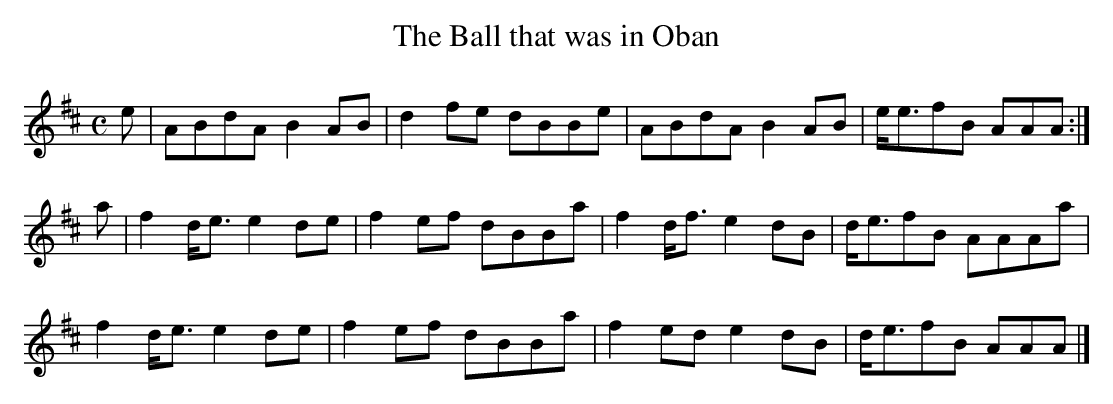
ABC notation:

X:1
T:Ball that was in Oban, The
M:C
L:1/8
K:Amix
e|ABdA B2 AB|d2 fe dBBe|ABdA B2 AB|e<efB AAA:|
a|f2 d<e e2 de|f2 ef dBBa|f2 d<f e2 dB|d<efB AAAa|
f2 d<e e2 de|f2 ef dBBa|f2 ed e2 dB|d<efB AAA|]
